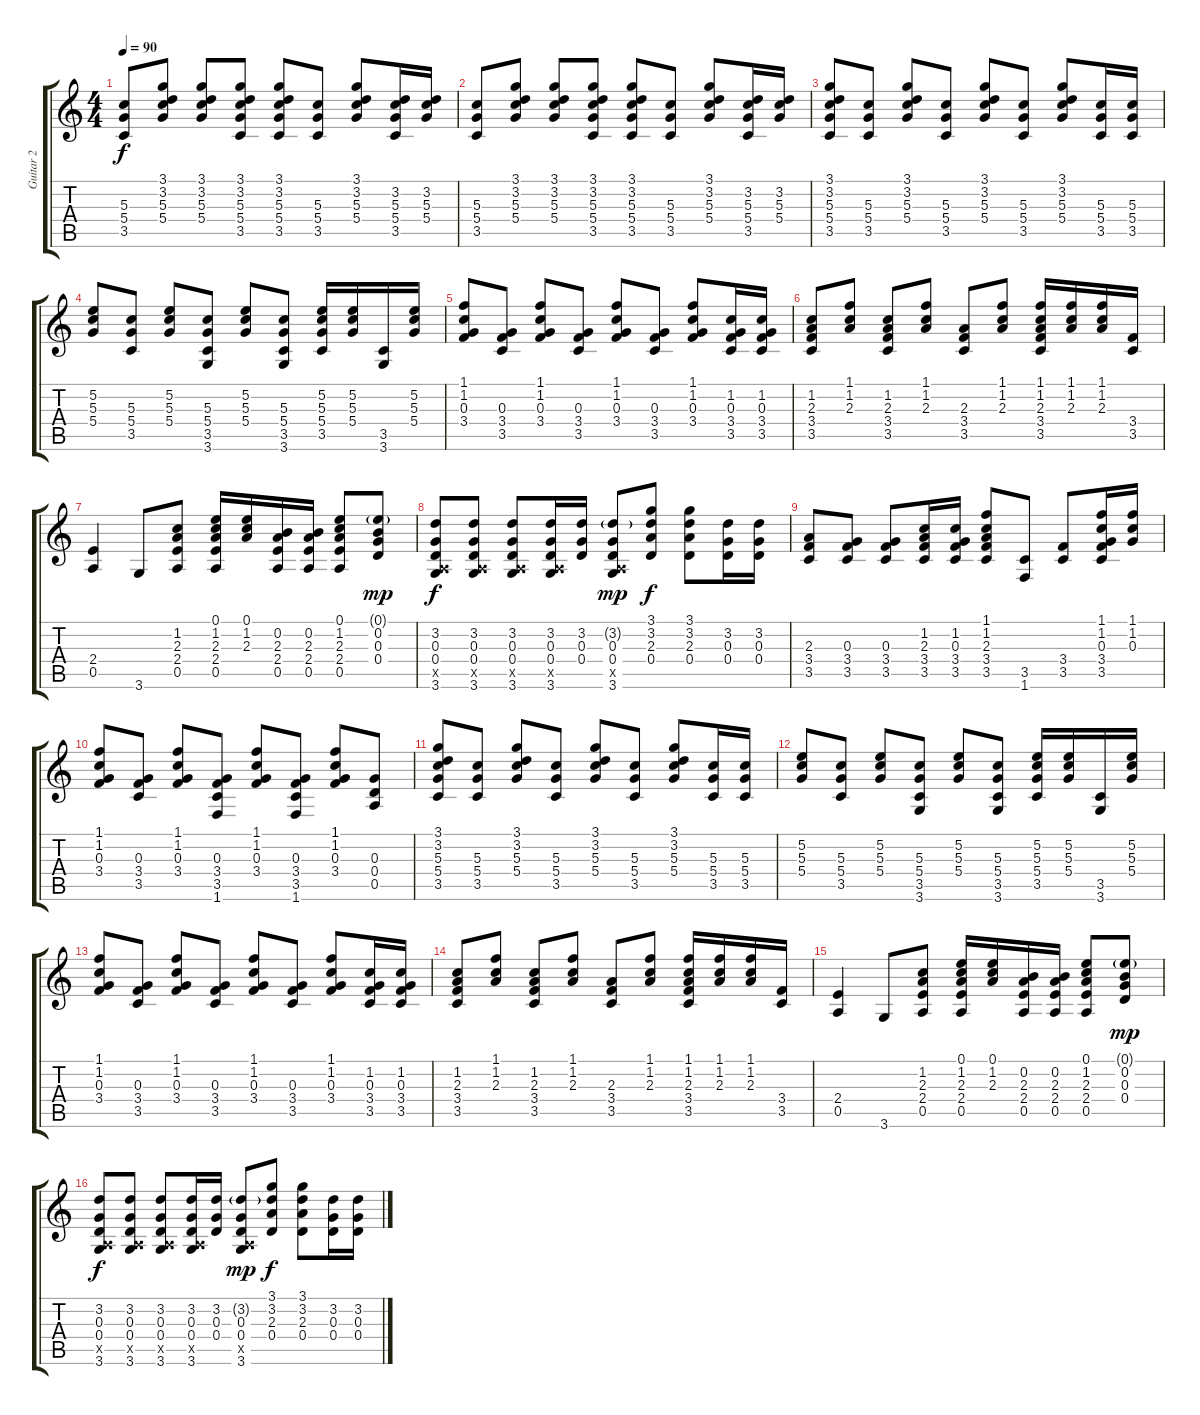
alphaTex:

\track ("Guitar 2" "Guitar 2") {instrument acousticguitarsteel}
\staff {score tabs}
\tuning (E4 B3 G3 D3 A2 E2) {hide}
\ts (4 4)
\tempo 90
\clef g2
\ks c
(5.3 5.4 3.5).8{dy f} (3.1 3.2 5.3 5.4).8 (3.1 3.2 5.3 5.4).8 (3.1 3.2 5.3 5.4 3.5).8 (3.1 3.2 5.3 5.4 3.5).8 (5.3 5.4 3.5).8 (3.1 3.2 5.3 5.4).8 (3.2 5.3 5.4 3.5).16 (3.2 5.3 5.4).16 |
(5.3 5.4 3.5).8 (3.1 3.2 5.3 5.4).8 (3.1 3.2 5.3 5.4).8 (3.1 3.2 5.3 5.4 3.5).8 (3.1 3.2 5.3 5.4 3.5).8 (5.3 5.4 3.5).8 (3.1 3.2 5.3 5.4).8 (3.2 5.3 5.4 3.5).16 (3.2 5.3 5.4).16 |
(3.1 3.2 5.3 5.4 3.5).8 (5.3 5.4 3.5).8 (3.1 3.2 5.3 5.4).8 (5.3 5.4 3.5).8 (3.1 3.2 5.3 5.4).8 (5.3 5.4 3.5).8 (3.1 3.2 5.3 5.4).8 (5.3 5.4 3.5).16 (5.3 5.4 3.5).16 |
(5.2 5.3 5.4).8 (5.3 5.4 3.5).8 (5.2 5.3 5.4).8 (5.3 5.4 3.5 3.6).8 (5.2 5.3 5.4).8 (5.3 5.4 3.5 3.6).8 (5.2 5.3 5.4 3.5).16 (5.2 5.3 5.4).16 (3.5 3.6).16 (5.2 5.3 5.4).16 |
(1.1 1.2 0.3 3.4).8 (0.3 3.4 3.5).8 (1.1 1.2 0.3 3.4).8 (0.3 3.4 3.5).8 (1.1 1.2 0.3 3.4).8 (0.3 3.4 3.5).8 (1.1 1.2 0.3 3.4).8 (1.2 0.3 3.4 3.5).16 (1.2 0.3 3.4 3.5).16 |
(1.2 2.3 3.4 3.5).8 (1.1 1.2 2.3).8 (1.2 2.3 3.4 3.5).8 (1.1 1.2 2.3).8 (2.3 3.4 3.5).8 (1.1 1.2 2.3).8 (1.1 1.2 2.3 3.4 3.5).16 (1.1 1.2 2.3).16 (1.1 1.2 2.3).16 (3.4 3.5).16 |
(2.4 0.5).4 3.6.8 (1.2 2.3 2.4 0.5).8 (0.1 1.2 2.3 2.4 0.5).16 (0.1 1.2 2.3).16 (0.2 2.3 2.4 0.5).16 (0.2 2.3 2.4 0.5).16 (0.1 1.2 2.3 2.4 0.5).8 (0.1{g} 0.2 0.3 0.4).8{dy mp} |
(3.2 0.3 0.4 0.5{x} 3.6).8{dy f} (3.2 0.3 0.4 0.5{x} 3.6).8 (3.2 0.3 0.4 0.5{x} 3.6).8 (3.2 0.3 0.4 0.5{x} 3.6).16 (3.2 0.3 0.4).16 (3.2{g} 0.3 0.4 0.5{x} 3.6).8{dy mp} (3.1 3.2 2.3 0.4).8{dy f} (3.1 3.2 2.3 0.4).8 (3.2 0.3 0.4).16 (3.2 0.3 0.4).16 |
(2.3 3.4 3.5).8 (0.3 3.4 3.5).8 (0.3 3.4 3.5).8 (1.2 2.3 3.4 3.5).16 (1.2 0.3 3.4 3.5).16 (1.1 1.2 2.3 3.4 3.5).8 (3.5 1.6).8 (3.4 3.5).8 (1.1 1.2 0.3 3.4 3.5).16 (1.1 1.2 0.3).16 |
(1.1 1.2 0.3 3.4).8 (0.3 3.4 3.5).8 (1.1 1.2 0.3 3.4).8 (0.3 3.4 3.5 1.6).8 (1.1 1.2 0.3 3.4).8 (0.3 3.4 3.5 1.6).8 (1.1 1.2 0.3 3.4).8 (0.3 0.4 0.5).8 |
(3.1 3.2 5.3 5.4 3.5).8 (5.3 5.4 3.5).8 (3.1 3.2 5.3 5.4).8 (5.3 5.4 3.5).8 (3.1 3.2 5.3 5.4).8 (5.3 5.4 3.5).8 (3.1 3.2 5.3 5.4).8 (5.3 5.4 3.5).16 (5.3 5.4 3.5).16 |
(5.2 5.3 5.4).8 (5.3 5.4 3.5).8 (5.2 5.3 5.4).8 (5.3 5.4 3.5 3.6).8 (5.2 5.3 5.4).8 (5.3 5.4 3.5 3.6).8 (5.2 5.3 5.4 3.5).16 (5.2 5.3 5.4).16 (3.5 3.6).16 (5.2 5.3 5.4).16 |
(1.1 1.2 0.3 3.4).8 (0.3 3.4 3.5).8 (1.1 1.2 0.3 3.4).8 (0.3 3.4 3.5).8 (1.1 1.2 0.3 3.4).8 (0.3 3.4 3.5).8 (1.1 1.2 0.3 3.4).8 (1.2 0.3 3.4 3.5).16 (1.2 0.3 3.4 3.5).16 |
(1.2 2.3 3.4 3.5).8 (1.1 1.2 2.3).8 (1.2 2.3 3.4 3.5).8 (1.1 1.2 2.3).8 (2.3 3.4 3.5).8 (1.1 1.2 2.3).8 (1.1 1.2 2.3 3.4 3.5).16 (1.1 1.2 2.3).16 (1.1 1.2 2.3).16 (3.4 3.5).16 |
(2.4 0.5).4 3.6.8 (1.2 2.3 2.4 0.5).8 (0.1 1.2 2.3 2.4 0.5).16 (0.1 1.2 2.3).16 (0.2 2.3 2.4 0.5).16 (0.2 2.3 2.4 0.5).16 (0.1 1.2 2.3 2.4 0.5).8 (0.1{g} 0.2 0.3 0.4).8{dy mp} |
(3.2 0.3 0.4 0.5{x} 3.6).8{dy f} (3.2 0.3 0.4 0.5{x} 3.6).8 (3.2 0.3 0.4 0.5{x} 3.6).8 (3.2 0.3 0.4 0.5{x} 3.6).16 (3.2 0.3 0.4).16 (3.2{g} 0.3 0.4 0.5{x} 3.6).8{dy mp} (3.1 3.2 2.3 0.4).8{dy f} (3.1 3.2 2.3 0.4).8 (3.2 0.3 0.4).16 (3.2 0.3 0.4).16
